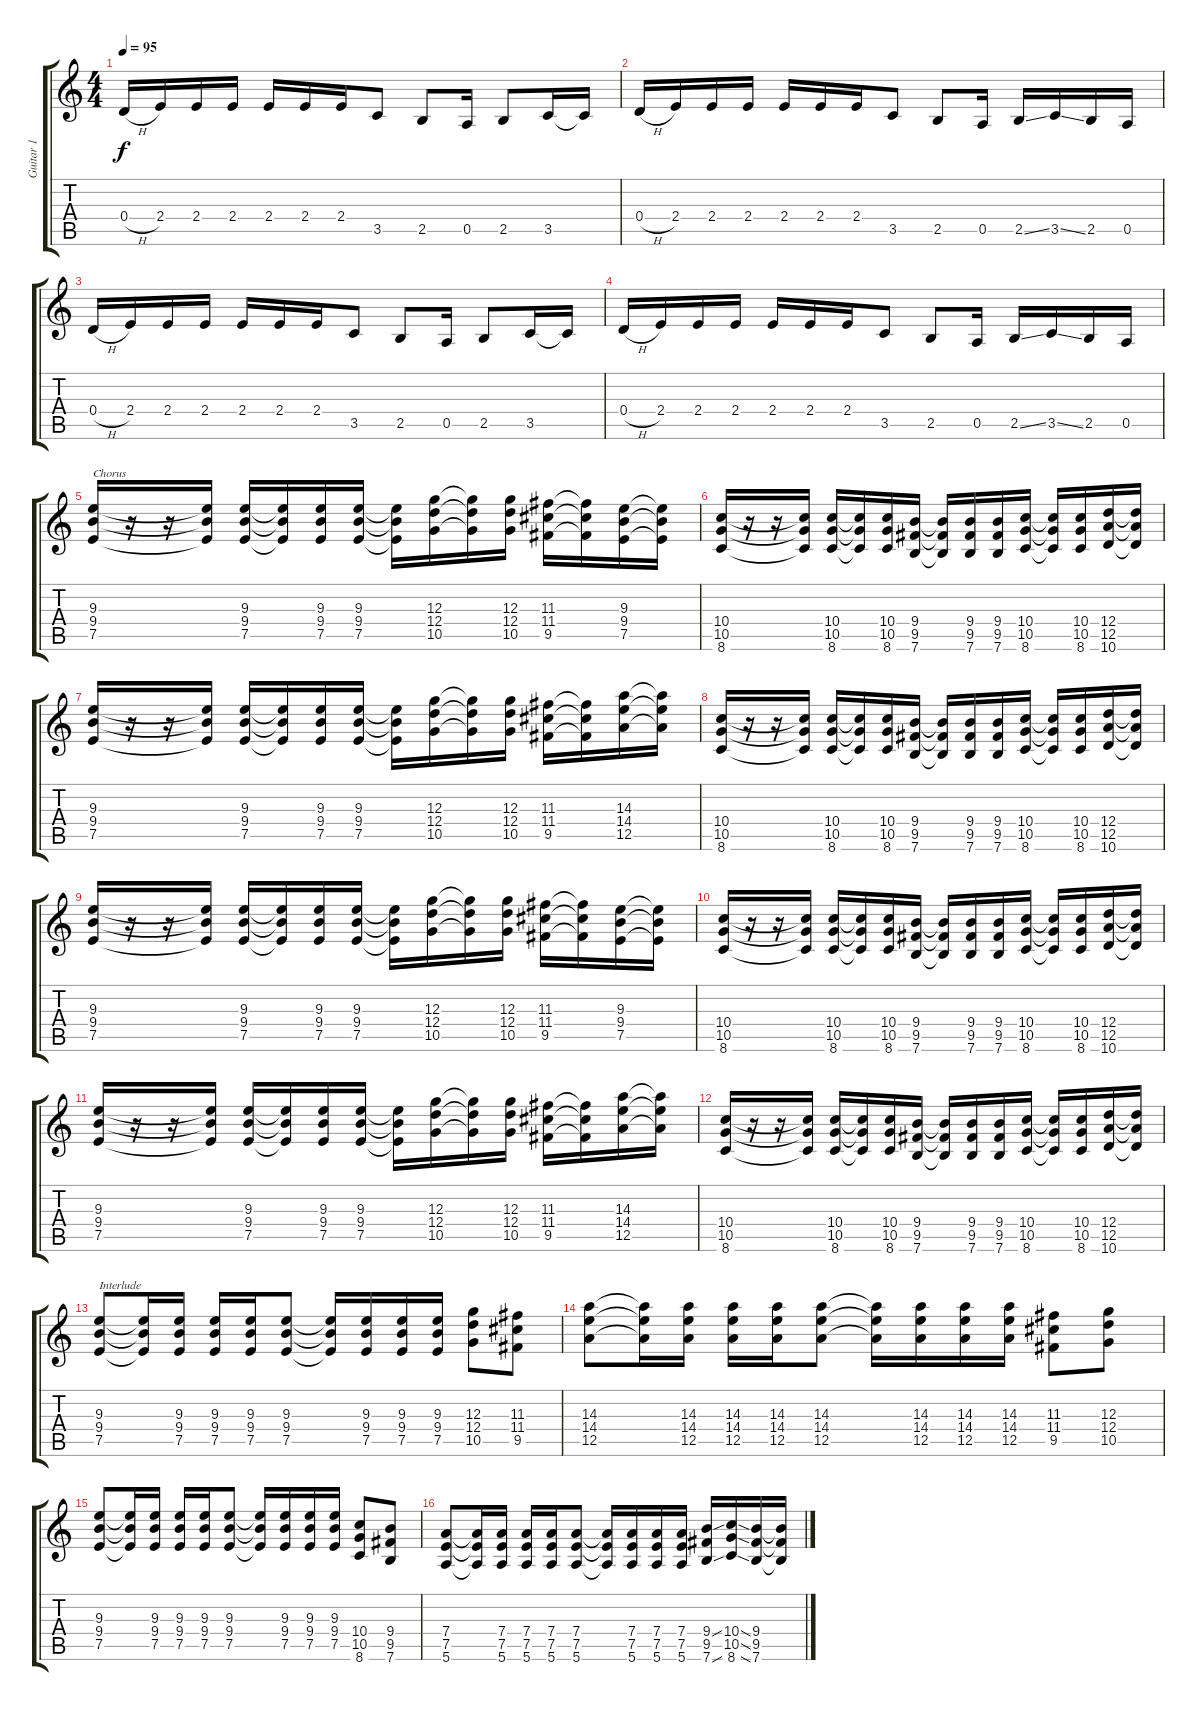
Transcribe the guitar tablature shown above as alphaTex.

\track ("Guitar 1" "Guitar 1") {instrument distortionguitar}
\staff {score tabs}
\tuning (E4 B3 G3 D3 A2 E2) {hide}
\ts (4 4)
\tempo 95
\clef g2
\ks c
0.4{h}.16{dy f} 2.4.16 2.4.16 2.4.16 2.4.16 2.4.16 2.4.16 3.5.8 2.5.8 0.5.16 2.5.8 3.5.16 3.5{t}.16 |
0.4{h}.16 2.4.16 2.4.16 2.4.16 2.4.16 2.4.16 2.4.16 3.5.8 2.5.8 0.5.16 2.5{ss}.16 3.5{ss}.16 2.5.16 0.5.16 |
0.4{h}.16 2.4.16 2.4.16 2.4.16 2.4.16 2.4.16 2.4.16 3.5.8 2.5.8 0.5.16 2.5.8 3.5.16 3.5{t}.16 |
0.4{h}.16 2.4.16 2.4.16 2.4.16 2.4.16 2.4.16 2.4.16 3.5.8 2.5.8 0.5.16 2.5{ss}.16 3.5{ss}.16 2.5.16 0.5.16 |
(9.3 9.4 7.5).16{txt "Chorus"} r.16 r.16 (9.3{t} 9.4{t} 7.5{t}).16 (9.3 9.4 7.5).16 (9.3{t} 9.4{t} 7.5{t}).16 (9.3 9.4 7.5).16 (9.3 9.4 7.5).16 (9.3{t} 9.4{t} 7.5{t}).16 (12.3 12.4 10.5).16 (12.3{t} 12.4{t} 10.5{t}).16 (12.3 12.4 10.5).16 (11.3 11.4 9.5).16 (11.3{t} 11.4{t} 9.5{t}).16 (9.3 9.4 7.5).16 (9.3{t} 9.4{t} 7.5{t}).16 |
(10.4 10.5 8.6).16 r.16 r.16 (10.4{t} 10.5{t} 8.6{t}).16 (10.4 10.5 8.6).16 (10.4{t} 10.5{t} 8.6{t}).16 (10.4 10.5 8.6).16 (9.4 9.5 7.6).16 (9.4{t} 9.5{t} 7.6{t}).16 (9.4 9.5 7.6).16 (9.4 9.5 7.6).16 (10.4 10.5 8.6).16 (10.4{t} 10.5{t} 8.6{t}).16 (10.4 10.5 8.6).16 (12.4 12.5 10.6).16 (12.4{t} 12.5{t} 10.6{t}).16 |
(9.3 9.4 7.5).16 r.16 r.16 (9.3{t} 9.4{t} 7.5{t}).16 (9.3 9.4 7.5).16 (9.3{t} 9.4{t} 7.5{t}).16 (9.3 9.4 7.5).16 (9.3 9.4 7.5).16 (9.3{t} 9.4{t} 7.5{t}).16 (12.3 12.4 10.5).16 (12.3{t} 12.4{t} 10.5{t}).16 (12.3 12.4 10.5).16 (11.3 11.4 9.5).16 (11.3{t} 11.4{t} 9.5{t}).16 (14.3 14.4 12.5).16 (14.3{t} 14.4{t} 12.5{t}).16 |
(10.4 10.5 8.6).16 r.16 r.16 (10.4{t} 10.5{t} 8.6{t}).16 (10.4 10.5 8.6).16 (10.4{t} 10.5{t} 8.6{t}).16 (10.4 10.5 8.6).16 (9.4 9.5 7.6).16 (9.4{t} 9.5{t} 7.6{t}).16 (9.4 9.5 7.6).16 (9.4 9.5 7.6).16 (10.4 10.5 8.6).16 (10.4{t} 10.5{t} 8.6{t}).16 (10.4 10.5 8.6).16 (12.4 12.5 10.6).16 (12.4{t} 12.5{t} 10.6{t}).16 |
(9.3 9.4 7.5).16 r.16 r.16 (9.3{t} 9.4{t} 7.5{t}).16 (9.3 9.4 7.5).16 (9.3{t} 9.4{t} 7.5{t}).16 (9.3 9.4 7.5).16 (9.3 9.4 7.5).16 (9.3{t} 9.4{t} 7.5{t}).16 (12.3 12.4 10.5).16 (12.3{t} 12.4{t} 10.5{t}).16 (12.3 12.4 10.5).16 (11.3 11.4 9.5).16 (11.3{t} 11.4{t} 9.5{t}).16 (9.3 9.4 7.5).16 (9.3{t} 9.4{t} 7.5{t}).16 |
(10.4 10.5 8.6).16 r.16 r.16 (10.4{t} 10.5{t} 8.6{t}).16 (10.4 10.5 8.6).16 (10.4{t} 10.5{t} 8.6{t}).16 (10.4 10.5 8.6).16 (9.4 9.5 7.6).16 (9.4{t} 9.5{t} 7.6{t}).16 (9.4 9.5 7.6).16 (9.4 9.5 7.6).16 (10.4 10.5 8.6).16 (10.4{t} 10.5{t} 8.6{t}).16 (10.4 10.5 8.6).16 (12.4 12.5 10.6).16 (12.4{t} 12.5{t} 10.6{t}).16 |
(9.3 9.4 7.5).16 r.16 r.16 (9.3{t} 9.4{t} 7.5{t}).16 (9.3 9.4 7.5).16 (9.3{t} 9.4{t} 7.5{t}).16 (9.3 9.4 7.5).16 (9.3 9.4 7.5).16 (9.3{t} 9.4{t} 7.5{t}).16 (12.3 12.4 10.5).16 (12.3{t} 12.4{t} 10.5{t}).16 (12.3 12.4 10.5).16 (11.3 11.4 9.5).16 (11.3{t} 11.4{t} 9.5{t}).16 (14.3 14.4 12.5).16 (14.3{t} 14.4{t} 12.5{t}).16 |
(10.4 10.5 8.6).16 r.16 r.16 (10.4{t} 10.5{t} 8.6{t}).16 (10.4 10.5 8.6).16 (10.4{t} 10.5{t} 8.6{t}).16 (10.4 10.5 8.6).16 (9.4 9.5 7.6).16 (9.4{t} 9.5{t} 7.6{t}).16 (9.4 9.5 7.6).16 (9.4 9.5 7.6).16 (10.4 10.5 8.6).16 (10.4{t} 10.5{t} 8.6{t}).16 (10.4 10.5 8.6).16 (12.4 12.5 10.6).16 (12.4{t} 12.5{t} 10.6{t}).16 |
(9.3 9.4 7.5).8{txt "Interlude"} (9.3{t} 9.4{t} 7.5{t}).16 (9.3 9.4 7.5).16 (9.3 9.4 7.5).16 (9.3 9.4 7.5).16 (9.3 9.4 7.5).8 (9.3{t} 9.4{t} 7.5{t}).16 (9.3 9.4 7.5).16 (9.3 9.4 7.5).16 (9.3 9.4 7.5).16 (12.3 12.4 10.5).8 (11.3 11.4 9.5).8 |
(14.3 14.4 12.5).8 (14.3{t} 14.4{t} 12.5{t}).16 (14.3 14.4 12.5).16 (14.3 14.4 12.5).16 (14.3 14.4 12.5).16 (14.3 14.4 12.5).8 (14.3{t} 14.4{t} 12.5{t}).16 (14.3 14.4 12.5).16 (14.3 14.4 12.5).16 (14.3 14.4 12.5).16 (11.3 11.4 9.5).8 (12.3 12.4 10.5).8 |
(9.3 9.4 7.5).8 (9.3{t} 9.4{t} 7.5{t}).16 (9.3 9.4 7.5).16 (9.3 9.4 7.5).16 (9.3 9.4 7.5).16 (9.3 9.4 7.5).8 (9.3{t} 9.4{t} 7.5{t}).16 (9.3 9.4 7.5).16 (9.3 9.4 7.5).16 (9.3 9.4 7.5).16 (10.4 10.5 8.6).8 (9.4 9.5 7.6).8 |
(7.4 7.5 5.6).8 (7.4{t} 7.5{t} 5.6{t}).16 (7.4 7.5 5.6).16 (7.4 7.5 5.6).16 (7.4 7.5 5.6).16 (7.4 7.5 5.6).8 (7.4{t} 7.5{t} 5.6{t}).16 (7.4 7.5 5.6).16 (7.4 7.5 5.6).16 (7.4 7.5 5.6).16 (9.4{ss} 9.5 7.6{ss}).16 (10.4{ss} 10.5{ss} 8.6{ss}).16 (9.4 9.5 7.6).16 (9.4{t} 9.5{t} 7.6{t}).16
